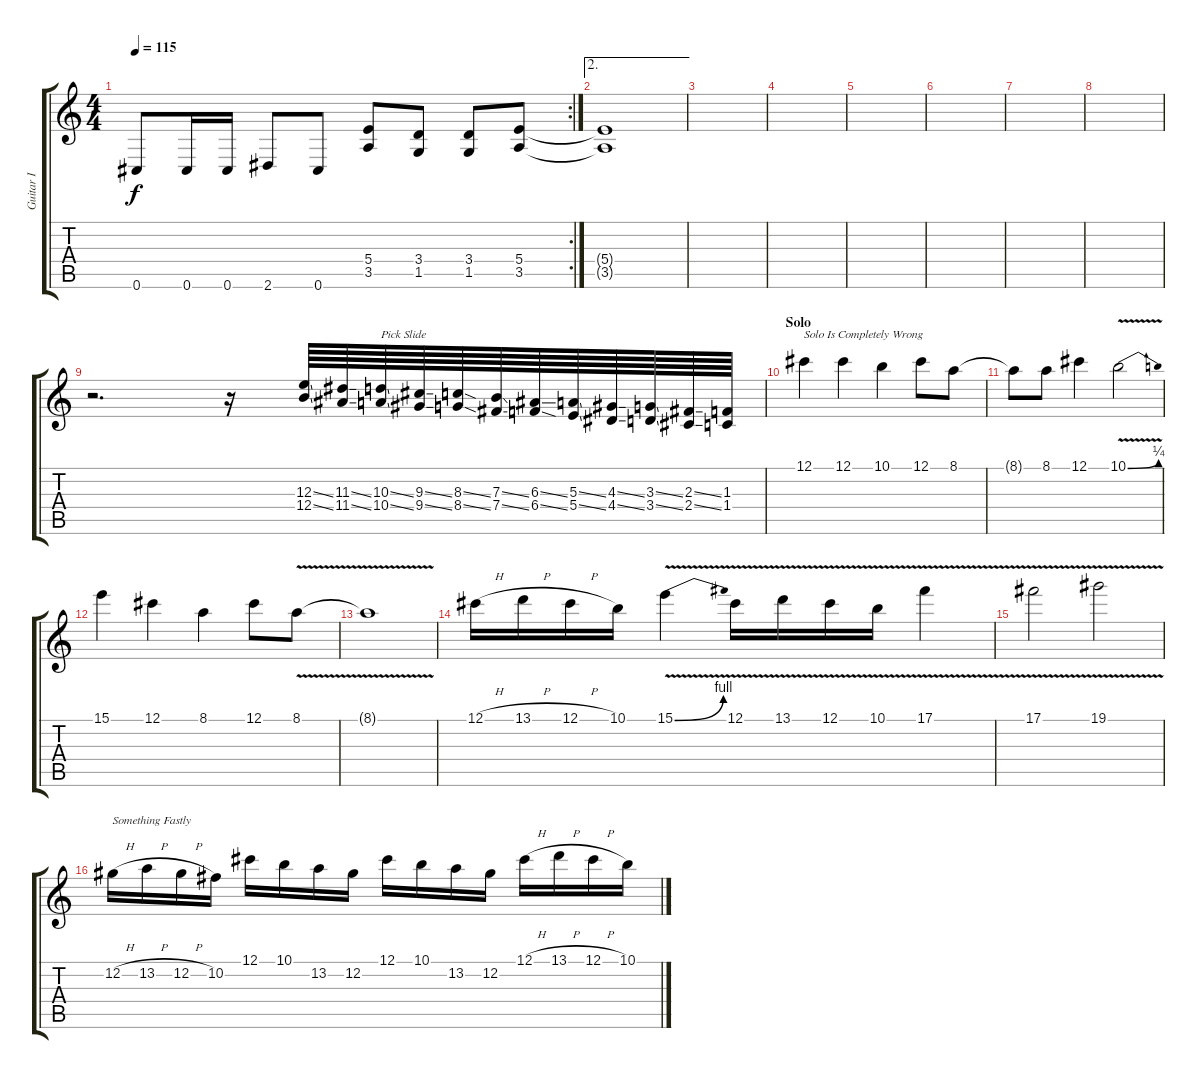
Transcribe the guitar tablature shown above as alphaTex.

\track ("Guitar I" "Guitar I") {instrument distortionguitar}
\staff {score tabs}
\tuning (Db4 Ab3 E3 B2 Gb2 Db2) {hide}
\rc 2
\ts (4 4)
\tempo 115
\clef g2
\ks c
0.6.8{dy f} 0.6.16 0.6.16 2.6.8 0.6.8 (5.4 3.5).8 (3.4 1.5).8 (3.4 1.5).8 (5.4 3.5).8 |
\ae 2
(5.4{t} 3.5{t}).1 |
|
|
|
|
|
|
r.2{d} r.16 (12.3{ss} 12.4{ss}).64{volume 16} (11.3{ss} 11.4{ss}).64 (10.3{ss} 10.4{ss}).64{txt "Pick Slide"} (9.3{ss} 9.4{ss}).64 (8.3{ss} 8.4{ss}).64 (7.3{ss} 7.4{ss}).64 (6.3{ss} 6.4{ss}).64 (5.3{ss} 5.4{ss}).64 (4.3{ss} 4.4{ss}).64 (3.3{ss} 3.4{ss}).64 (2.3{ss} 2.4{ss}).64 (1.3 1.4).64 |
\section ("" "Solo")
12.1.4{txt "Solo Is Completely Wrong"} 12.1.4 10.1.4 12.1.8 8.1.8 |
8.1{t}.8 8.1.8 12.1.4 10.1{be (bend 0 0 60 1) v}.2 |
15.1.4 12.1.4 8.1.4 12.1.8 8.1{v}.8 |
8.1{t}.1 |
12.1{h}.16 13.1{h}.16 12.1{h}.16 10.1.16 15.1{be (bend 0 0 60 4) v}.4 12.1{v}.16 13.1{v}.16 12.1{v}.16 10.1{v}.16 17.1{v}.4 |
17.1{v}.2 19.1{v}.2 |
12.2{h}.16{txt "Something Fastly"} 13.2{h}.16 12.2{h}.16 10.2.16 12.1.16 10.1.16 13.2.16 12.2.16 12.1.16 10.1.16 13.2.16 12.2.16 12.1{h}.16 13.1{h}.16 12.1{h}.16 10.1.16
